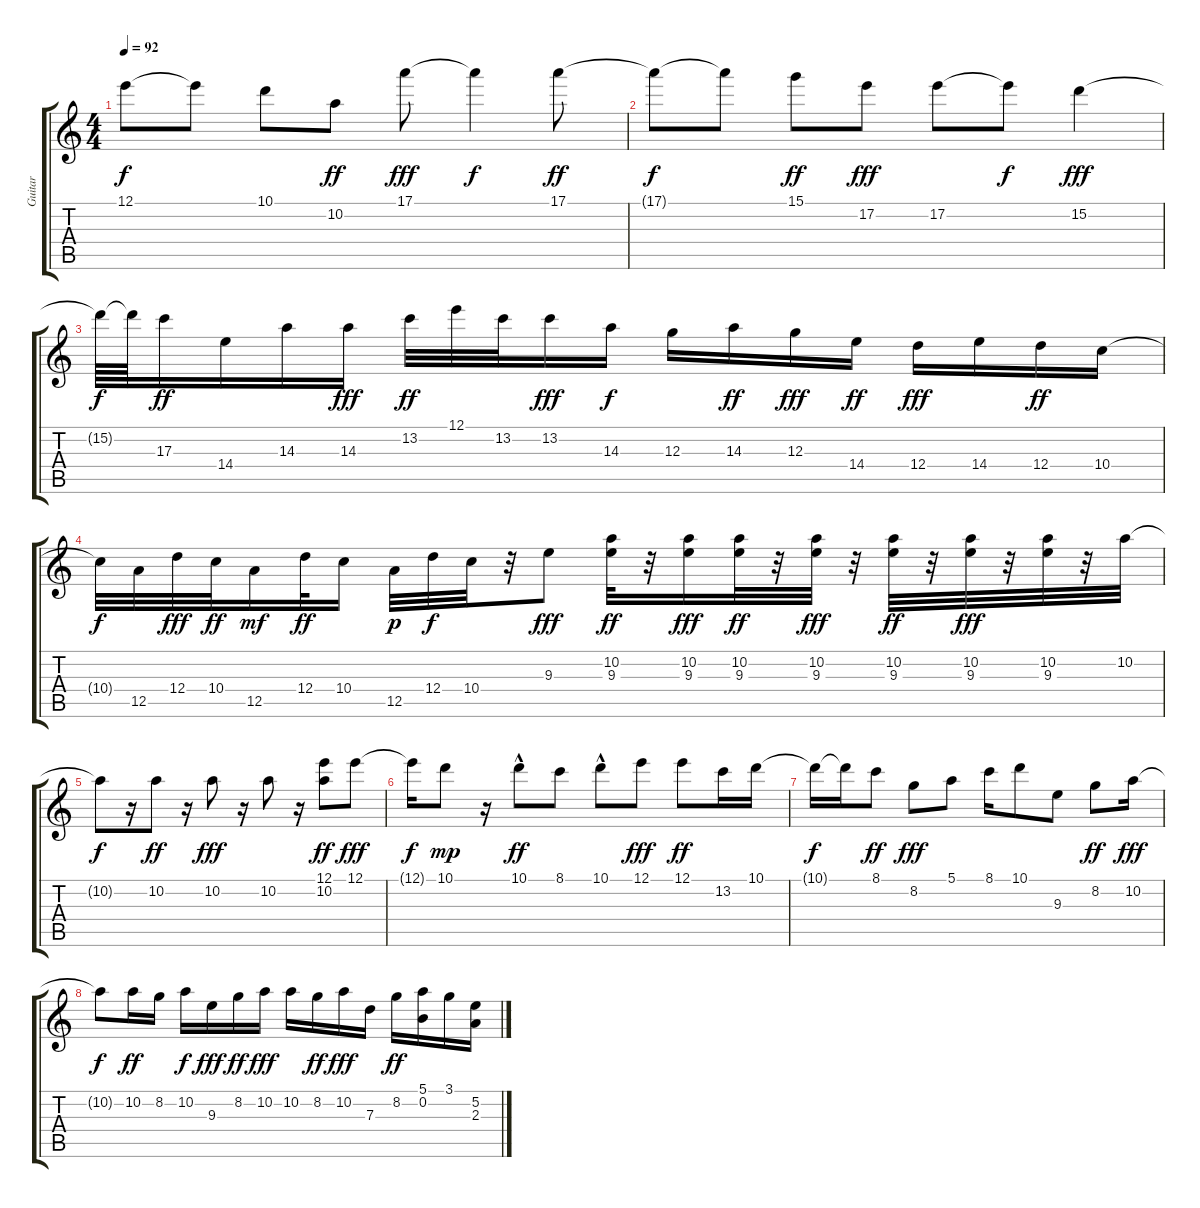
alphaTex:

\track ("Guitar" "Guitar") {instrument distortionguitar}
\staff {score tabs}
\tuning (E4 B3 G3 D3 A2 E2) {hide}
\ts (4 4)
\tempo 92
\clef g2
\ks c
12.1{t}.8{dy f} 12.1{t}.8 10.1.8 10.2.8{dy ff} 17.1.8{dy fff} 17.1{t}.4{dy f} 17.1.8{dy ff} |
17.1{t}.8{dy f} 17.1{t}.8 15.1.8{dy ff} 17.2.8{dy fff} 17.2.8 17.2{t}.8{dy f} 15.2.4{dy fff} |
15.2{t}.64{dy f} 15.2{t}.64 17.3.16{dy ff} 14.4.16 14.3.16 14.3.16{dy fff} 13.2.32{dy ff} 12.1.32 13.2.32 13.2.16{dy fff} 14.3.16{dy f} 12.3.16 14.3.16{dy ff} 12.3.16{dy fff} 14.4.16{dy ff} 12.4.16{dy fff} 14.4.16 12.4.16{dy ff} 10.4.16 |
10.4{t}.32{dy f} 12.5.32 12.4.32{dy fff} 10.4.32{dy ff} 12.5.16{dy mf} 12.4.32{dy ff} 10.4.16 12.5.32{dy p} 12.4.32{dy f} 10.4.32 r.32 9.3.8{dy fff} (10.2 9.3).32{dy ff} r.32 (10.2 9.3).16{dy fff} (10.2 9.3).32{dy ff} r.32 (10.2 9.3).32{dy fff} r.32 (10.2 9.3).32{dy ff} r.32 (10.2 9.3).32{dy fff} r.32 (10.2 9.3).32 r.32 10.2.32 |
10.2{t}.8{dy f} r.16 10.2.8{dy ff} r.16 10.2.8{dy fff} r.16 10.2.8 r.16 (12.1 10.2).8{dy ff} 12.1.8{dy fff} |
12.1{t}.16{dy f} 10.1.8{dy mp} r.16 10.1{hac}.8{dy ff} 8.1.8 10.1{hac}.8 12.1.8{dy fff} 12.1.8{dy ff} 13.2.16 10.1.16 |
10.1{t}.16{dy f} 10.1{t}.16 8.1.8{dy ff} 8.2.8{dy fff} 5.1.8 8.1.16 10.1.8 9.3.8 8.2.8{dy ff} 10.2.16{dy fff} |
10.2{t}.8{dy f} 10.2.16{dy ff} 8.2.16 10.2.16{dy f} 9.3.16{dy fff} 8.2.16{dy ff} 10.2.16{dy fff} 10.2.16 8.2.16{dy ff} 10.2.16{dy fff} 7.3.16 8.2.16{dy ff} (5.1 0.2).16 3.1.16 (5.2 2.3).16
